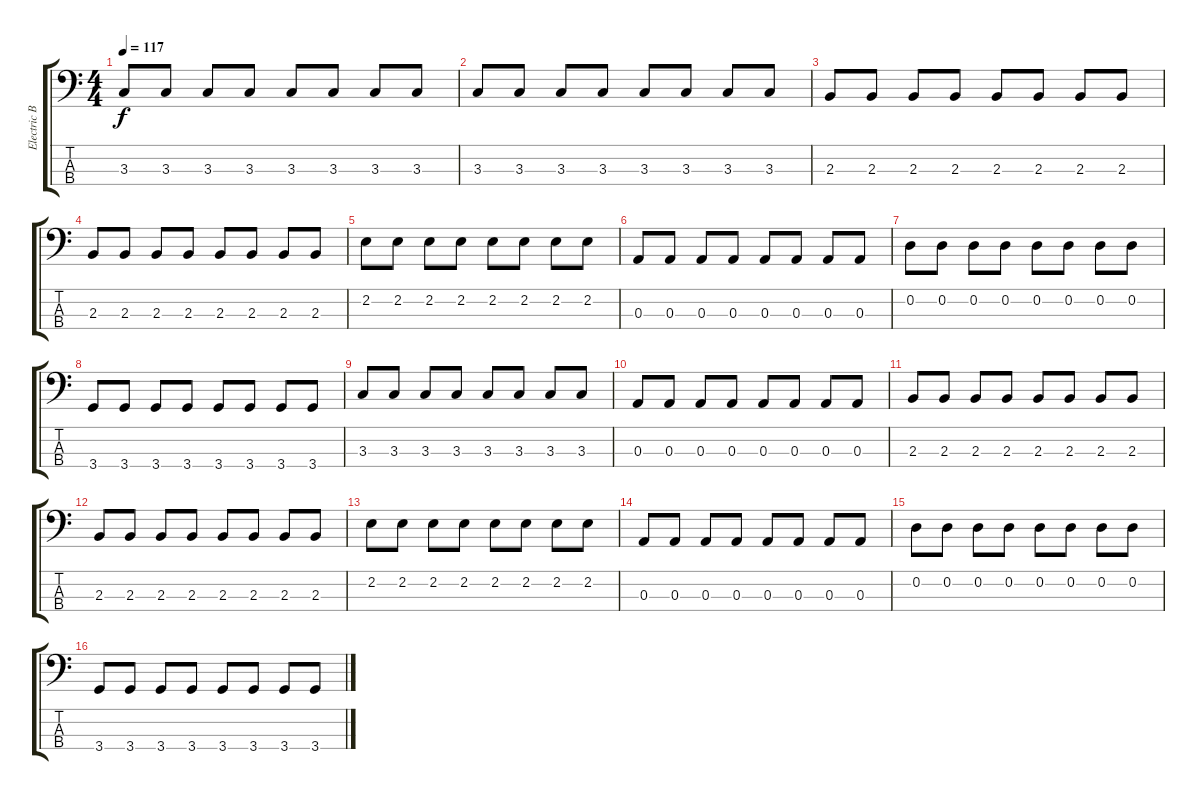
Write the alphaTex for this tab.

\track ("Electric Bass" "Electric B") {instrument electricbassfinger}
\staff {score tabs}
\tuning (G2 D2 A1 E1) {hide}
\ts (4 4)
\tempo 117
\clef f4
\ks c
3.3.8{dy f} 3.3.8 3.3.8 3.3.8 3.3.8 3.3.8 3.3.8 3.3.8 |
3.3.8 3.3.8 3.3.8 3.3.8 3.3.8 3.3.8 3.3.8 3.3.8 |
2.3.8 2.3.8 2.3.8 2.3.8 2.3.8 2.3.8 2.3.8 2.3.8 |
2.3.8 2.3.8 2.3.8 2.3.8 2.3.8 2.3.8 2.3.8 2.3.8 |
2.2.8 2.2.8 2.2.8 2.2.8 2.2.8 2.2.8 2.2.8 2.2.8 |
0.3.8 0.3.8 0.3.8 0.3.8 0.3.8 0.3.8 0.3.8 0.3.8 |
0.2.8 0.2.8 0.2.8 0.2.8 0.2.8 0.2.8 0.2.8 0.2.8 |
3.4.8 3.4.8 3.4.8 3.4.8 3.4.8 3.4.8 3.4.8 3.4.8 |
3.3.8 3.3.8 3.3.8 3.3.8 3.3.8 3.3.8 3.3.8 3.3.8 |
0.3.8 0.3.8 0.3.8 0.3.8 0.3.8 0.3.8 0.3.8 0.3.8 |
2.3.8 2.3.8 2.3.8 2.3.8 2.3.8 2.3.8 2.3.8 2.3.8 |
2.3.8 2.3.8 2.3.8 2.3.8 2.3.8 2.3.8 2.3.8 2.3.8 |
2.2.8 2.2.8 2.2.8 2.2.8 2.2.8 2.2.8 2.2.8 2.2.8 |
0.3.8 0.3.8 0.3.8 0.3.8 0.3.8 0.3.8 0.3.8 0.3.8 |
0.2.8 0.2.8 0.2.8 0.2.8 0.2.8 0.2.8 0.2.8 0.2.8 |
3.4.8 3.4.8 3.4.8 3.4.8 3.4.8 3.4.8 3.4.8 3.4.8
